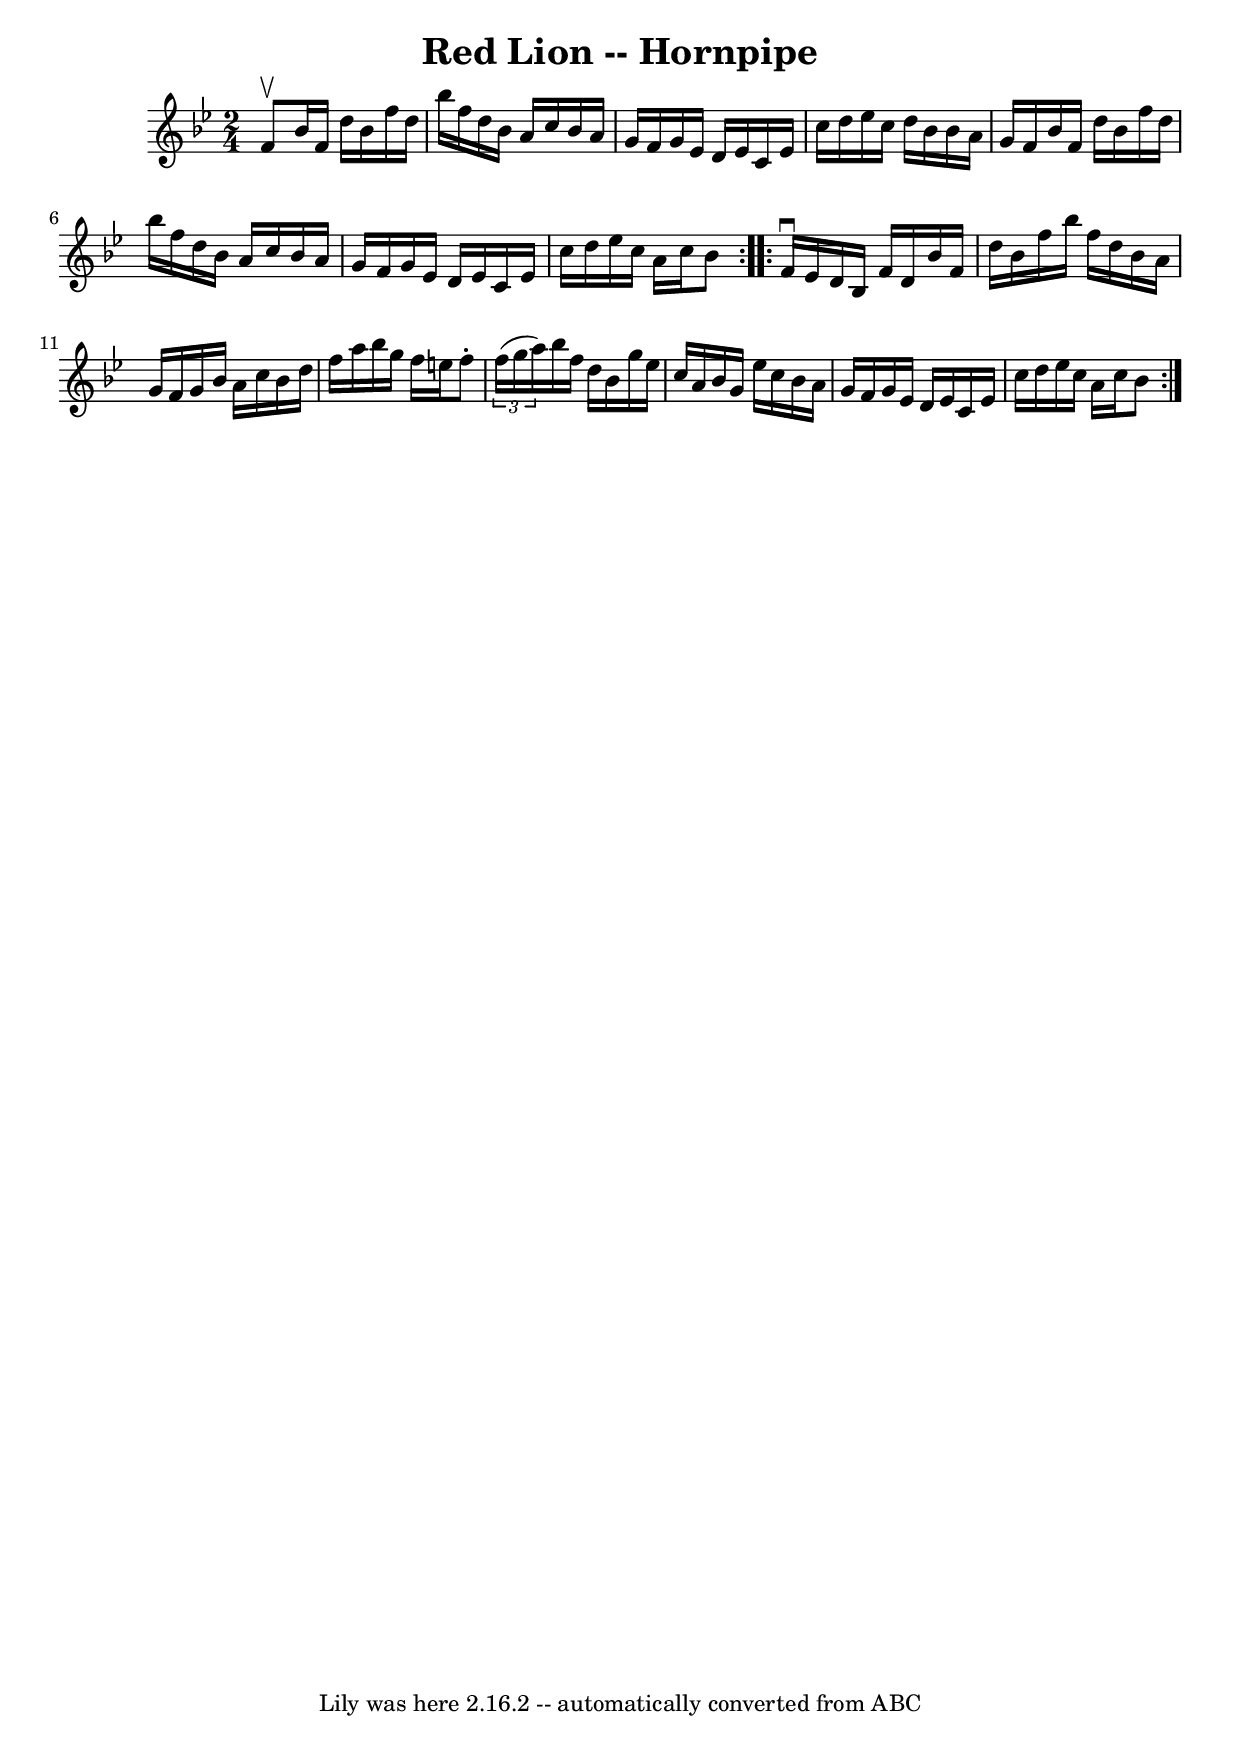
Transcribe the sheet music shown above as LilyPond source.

\version "2.16.2"
\include "Mammoth.ily"
\header {
  %% book = "Cole's 1000 Fiddle Tunes"
  crossRefNumber = "1"
  footnotes = ""
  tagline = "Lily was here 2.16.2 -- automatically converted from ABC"
  title = "Red Lion -- Hornpipe"

}
voicedefault =  {



  \repeat volta 2 {

    \time 2/4      \key bes \major f'8^\upbow  |
    bes'16 f'16 d''16         bes'16 f''16 d''16 bes''16 f''16   |
    d''16 bes'16         a'16 c''16 bes'16 a'16 g'16 f'16   |
    g'16 ees'16         d'16 ees'16 c'16 ees'16 c''16 d''16   |
    ees''16 c''16      d''16 bes'16 bes'16 a'16 g'16 f'16   |
    bes'16         f'16 d''16 bes'16 f''16 d''16 bes''16 f''16   |
    d''16      bes'16 a'16 c''16 bes'16 a'16 g'16 f'16   |
    g'16        ees'16 d'16 ees'16 c'16 ees'16 c''16 d''16   |
    
    ees''16 c''16 a'16 c''16 bes'8  
  }     
  \repeat volta 2 {     f'16^\downbow ees'16   |
    d'16 bes16 f'16 d'16 bes'16 f'16       d''16 bes'16   |
    f''16 bes''16 f''16 d''16 bes'16         a'16 g'16 f'16   |
    g'16 bes'16 a'16 c''16 bes'16         d''16 f''16 a''16   |
    bes''16 g''16 f''16 e''16 f''8-.   \times 2/3 { f''16 (g''16 a''16)  		    }  |
    bes''16         f''16 d''16 bes'16 g''16 ees''16 c''16 a'16   |
         bes'16 g'16 ees''16 c''16 bes'16 a'16 g'16 f'16   |
         g'16 ees'16 d'16 ees'16 c'16 ees'16 c''16 d''16   |
    
    ees''16 c''16 a'16 c''16 bes'8  
  }   

}

\score{
  <<

    \context Staff="default"
    {
      \voicedefault 
      
    }

  >>
  \layout {
    
  }
  \midi {
  }

}
